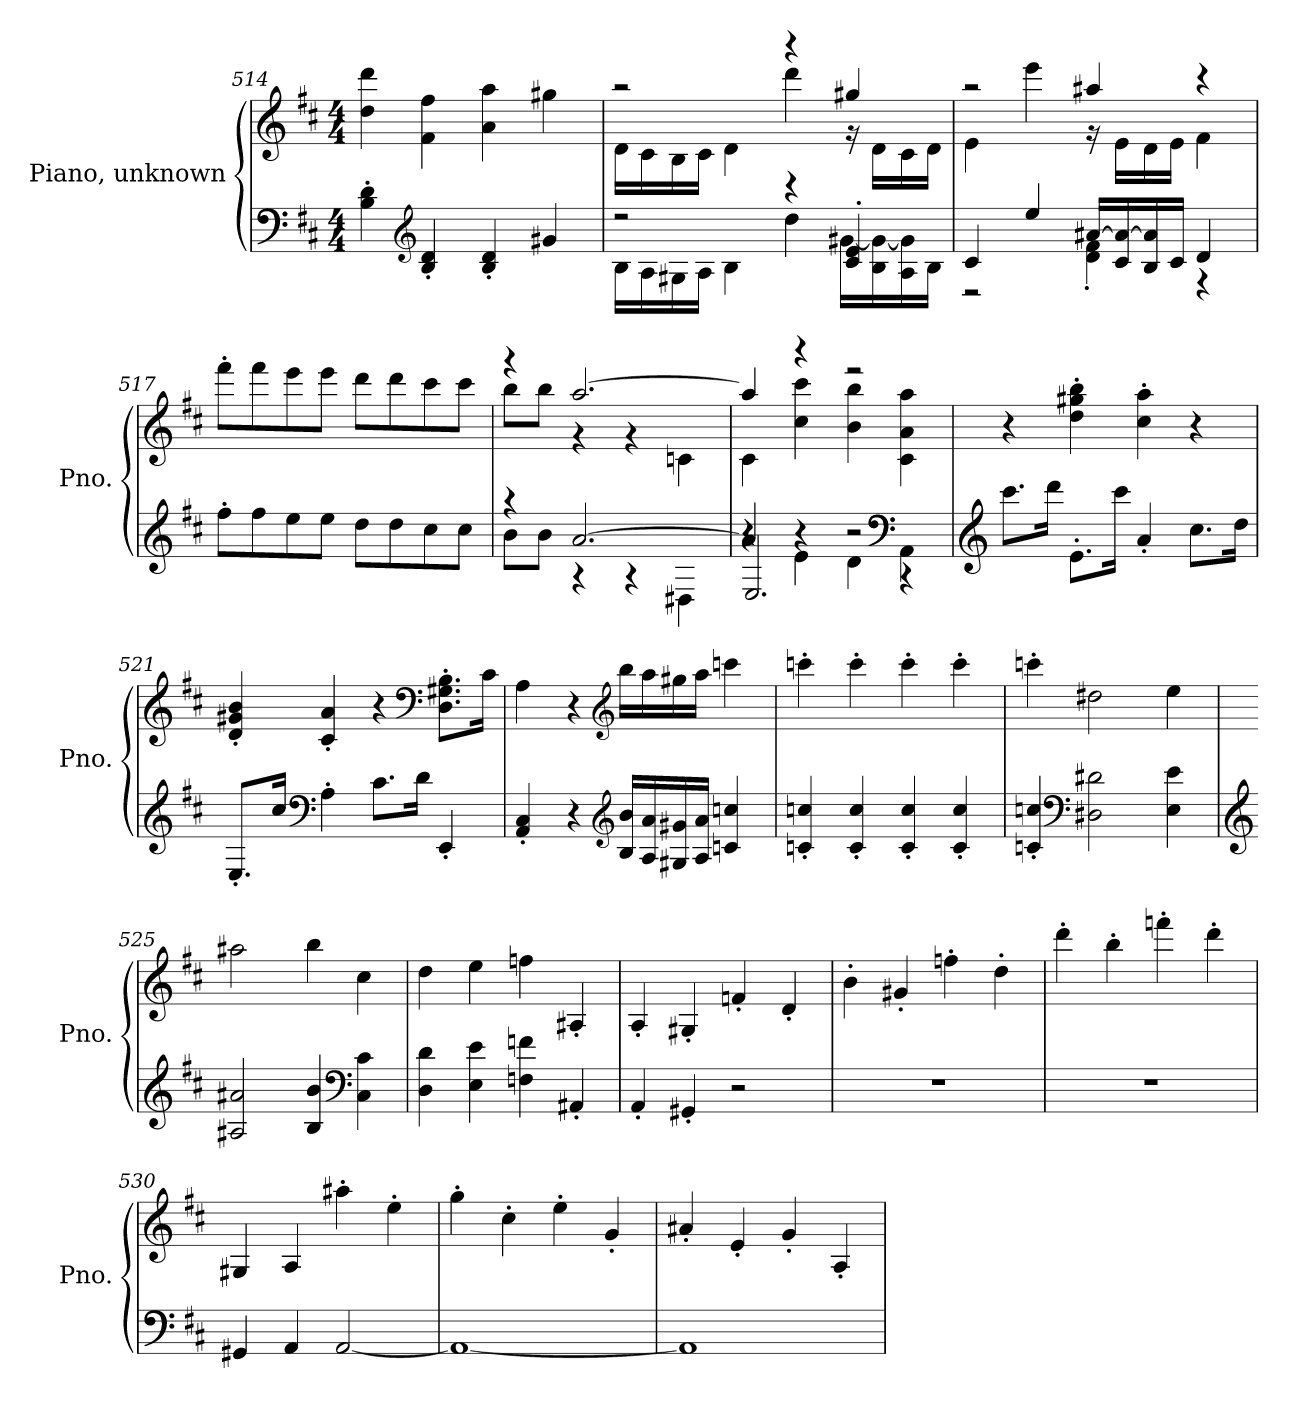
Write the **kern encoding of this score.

**kern	**kern
*part1	*part1
*staff2	*staff1
*I"Piano, unknown	*
*I'Pno.	*
*clefF4	*clefG2
*k[f#c#]	*k[f#c#]
*M4/4	*M4/4
=514	=514
4B\' 4d\'	4dd\ 4ddd\
*clefG2	*
4B/' 4d/'	4f#\ 4ff#\
4B/' 4d/'	4a\ 4aa\
4g#X/	4gg#X\
=515	=515
*^	*^
2r	16B\LL	2r	16d\LL
.	16A\	.	16c#\
.	16G#X\	.	16B\
.	16A\JJ	.	16c#\JJ
.	4B\	.	4d\
4r	4dd\	4r	4ddd\
4c#/' 4e/'	[16g#X\LL	4gg#X/	16r
.	16B\ 16g#\_	.	16d\LL
.	16A\ 16g#\]	.	16c#\
.	16B\JJ	.	16d\JJ
!!LO:LB:g=z	!!
=516	=516	=516	=516
4c#/	2r	2r	4e\
4ee/	.	.	4eee\
[16a#X/LL	4d\' 4f#\'	4aa#X/	16r
16c#/ 16a#/_	.	.	16e\LL
16B/ 16a#/]	.	.	16d\
16c#/JJ	.	.	16e\JJ
4d/	4r	4r	4f#\
*v	*v	*	*
*	*v	*v
=517	=517
8ff#'\L	8fff#'\L
8ff#\	8fff#\
8ee\	8eee\
8ee\J	8eee\J
8dd\L	8ddd\L
8dd\	8ddd\
8cc#\	8ccc#\
8cc#\J	8ccc#\J
=518	=518
*^	*^
4r	8b\L	4r	8bb\L
.	8b\J	.	8bb\J
[2.a/	4r	[2.aa/	4r
.	4r	.	4r
.	4D#X\	.	4cn\
=519	=519	=519	=519
*	*^	*	*
4a/]	4r	2.E/	4aa/]	4c#\
4r	4e\	.	4r	4cc#\ 4ccc#\
2r	4d\	.	2r	4b\ 4bb\
*clefF4	*	*	*	*
.	4AA\	4r	.	4c#\ 4a\ 4aa\
*v	*v	*v	*	*
*	*v	*v
!!LO:LB:g=z
=520	=520
*clefG2	*
8.ccc#\L	4r
16ddd\Jk	.
8.e'\L	4dd\' 4gg#X\' 4bb\'
16ccc#\Jk	.
4a'/	4cc#\' 4aa\'
8.cc#\L	4r
16dd\Jk	.
=521	=521
8.E'/L	4d/' 4g#X/' 4b/'
16cc#/Jk	.
*clefF4	*
4A'\	4c#/' 4a/'
8.c#\L	4r
16d\Jk	.
*	*clefF4
4EE'/	8.D\' 8.G#X\' 8.B\'L
.	16c#\Jk
=522	=522
4AA/' 4C#/'	4A\
4r	4r
*clefG2	*clefG2
16B/ 16b/LL	16bb\LL
16A/ 16a/	16aa\
16G#X/ 16g#X/	16gg#X\
16A/ 16a/JJ	16aa\JJ
4cn/ 4ccn/	4cccn\
=523	=523
4cn/' 4ccn/'	4cccn'\
4c/' 4cc/'	4ccc'\
4c/' 4cc/'	4ccc'\
4c/' 4cc/'	4ccc'\
!!LO:LB:g=z
=524	=524
4cn/' 4ccn/'	4cccn'\
*clefF4	*
2D#X\ 2d#X\	2dd#X\
4E\ 4e\	4ee\
=525	=525
*clefG2	*
2A#X/ 2a#X/	2aa#X\
4B/ 4b/	4bb\
*clefF4	*
4C#\ 4c#\	4cc#\
=526	=526
4D\ 4d\	4dd\
4E\ 4e\	4ee\
4Fn\ 4fn\	4ffn\
4AA#X'/	4A#X'/
=527	=527
4AA'/	4A'/
4GG#X'/	4G#X'/
2r	4fn'/
.	4d'/
=528	=528
1r	4b'\
.	4g#X'/
.	4ffn'\
.	4dd'\
=529	=529
1r	4ddd'\
.	4bb'\
.	4fffn'\
.	4ddd'\
!!LO:PB:g=z
=530	=530
4GG#X/	4G#X/
4AA/	4A/
[2AA/	4aa#X'\
.	4ee'\
=531	=531
1AA_	4gg'\
.	4cc#'\
.	4ee'\
.	4g'/
=532	=532
1AA]	4a#X'/
.	4e'/
.	4g'/
.	4A'/
=	=
*-	*-
